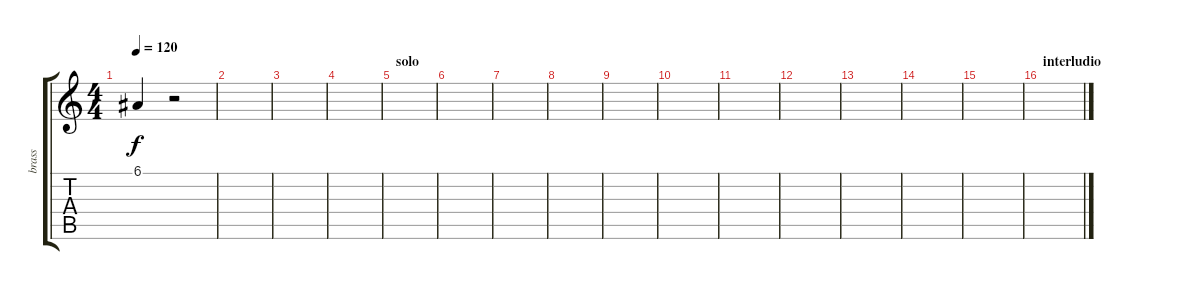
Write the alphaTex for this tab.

\track ("brass" "brass") {instrument brasssection}
\staff {score tabs}
\tuning (E4 B3 G3 D3 A2 E2) {hide}
\ts (4 4)
\tempo 120
\clef g2
\ks c
6.1{t}.4{dy f} r.2 |
|
|
|
\section ("" "solo")
|
|
|
|
|
|
|
|
|
|
|
\section ("" "interludio")
